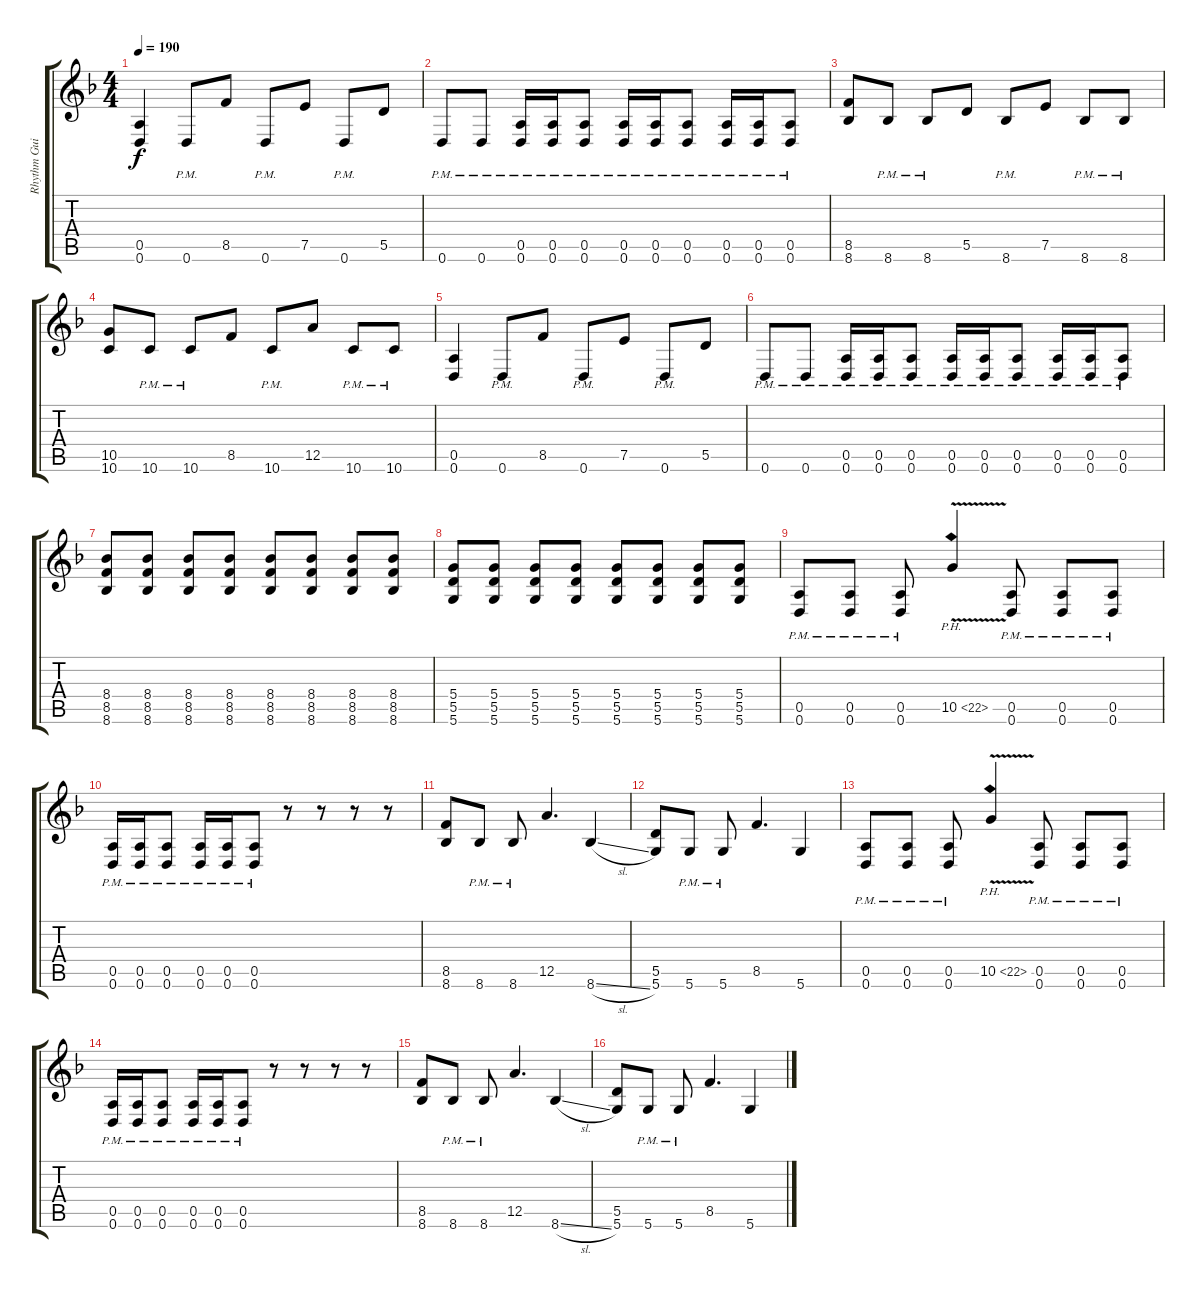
\track ("Rhythm Guitar (Jeremy)" "Rhythm Gui") {instrument distortionguitar}
\staff {score tabs}
\tuning (E4 B3 G3 D3 A2 D2) {hide}
\ts (4 4)
\tempo 190
\clef g2
\ks dminor
(0.5 0.6).4{dy f} 0.6{pm}.8 8.5.8 0.6{pm}.8 7.5.8 0.6{pm}.8 5.5.8 |
0.6{pm}.8 0.6{pm}.8 (0.5{pm} 0.6{pm}).16 (0.5{pm} 0.6{pm}).16 (0.5{pm} 0.6{pm}).8 (0.5{pm} 0.6{pm}).16 (0.5{pm} 0.6{pm}).16 (0.5{pm} 0.6{pm}).8 (0.5{pm} 0.6{pm}).16 (0.5{pm} 0.6{pm}).16 (0.5{pm} 0.6{pm}).8 |
(8.5 8.6).8 8.6{pm}.8 8.6{pm}.8 5.5.8 8.6{pm}.8 7.5.8 8.6{pm}.8 8.6{pm}.8 |
(10.5 10.6).8 10.6{pm}.8 10.6{pm}.8 8.5.8 10.6{pm}.8 12.5.8 10.6{pm}.8 10.6{pm}.8 |
(0.5 0.6).4 0.6{pm}.8 8.5.8 0.6{pm}.8 7.5.8 0.6{pm}.8 5.5.8 |
0.6{pm}.8 0.6{pm}.8 (0.5{pm} 0.6{pm}).16 (0.5{pm} 0.6{pm}).16 (0.5{pm} 0.6{pm}).8 (0.5{pm} 0.6{pm}).16 (0.5{pm} 0.6{pm}).16 (0.5{pm} 0.6{pm}).8 (0.5{pm} 0.6{pm}).16 (0.5{pm} 0.6{pm}).16 (0.5{pm} 0.6{pm}).8 |
(8.4 8.5 8.6).8 (8.4 8.5 8.6).8 (8.4 8.5 8.6).8 (8.4 8.5 8.6).8 (8.4 8.5 8.6).8 (8.4 8.5 8.6).8 (8.4 8.5 8.6).8 (8.4 8.5 8.6).8 |
(5.4 5.5 5.6).8 (5.4 5.5 5.6).8 (5.4 5.5 5.6).8 (5.4 5.5 5.6).8 (5.4 5.5 5.6).8 (5.4 5.5 5.6).8 (5.4 5.5 5.6).8 (5.4 5.5 5.6).8 |
(0.5{pm} 0.6{pm}).8 (0.5{pm} 0.6{pm}).8 (0.5{pm} 0.6{pm}).8 10.5{ph 12 v}.4 (0.5{pm} 0.6{pm}).8 (0.5{pm} 0.6{pm}).8 (0.5{pm} 0.6{pm}).8 |
(0.5{pm} 0.6{pm}).16 (0.5{pm} 0.6{pm}).16 (0.5{pm} 0.6{pm}).8 (0.5{pm} 0.6{pm}).16 (0.5{pm} 0.6{pm}).16 (0.5{pm} 0.6{pm}).8 r.8 r.8 r.8 r.8 |
(8.5 8.6).8 8.6{pm}.8 8.6{pm}.8 12.5.4{d} 8.6{sl}.4 |
(5.5 5.6).8 5.6{pm}.8 5.6{pm}.8 8.5.4{d} 5.6.4 |
(0.5{pm} 0.6{pm}).8 (0.5{pm} 0.6{pm}).8 (0.5{pm} 0.6{pm}).8 10.5{ph 12 v}.4 (0.5{pm} 0.6{pm}).8 (0.5{pm} 0.6{pm}).8 (0.5{pm} 0.6{pm}).8 |
(0.5{pm} 0.6{pm}).16 (0.5{pm} 0.6{pm}).16 (0.5{pm} 0.6{pm}).8 (0.5{pm} 0.6{pm}).16 (0.5{pm} 0.6{pm}).16 (0.5{pm} 0.6{pm}).8 r.8 r.8 r.8 r.8 |
(8.5 8.6).8 8.6{pm}.8 8.6{pm}.8 12.5.4{d} 8.6{sl}.4 |
(5.5 5.6).8 5.6{pm}.8 5.6{pm}.8 8.5.4{d} 5.6.4
